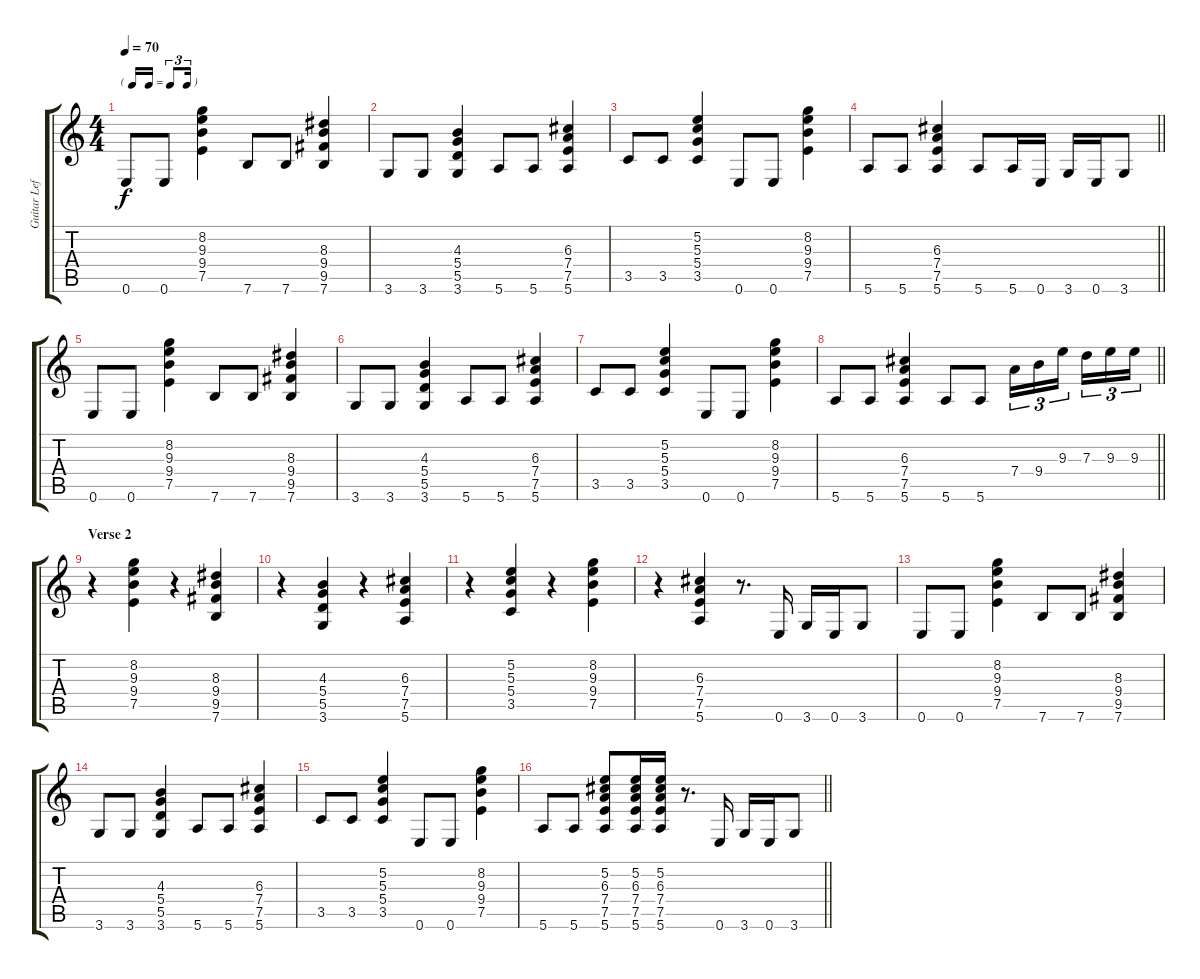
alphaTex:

\track ("Guitar Left" "Guitar Lef") {instrument overdrivenguitar}
\staff {score tabs}
\tuning (E4 B3 G3 D3 A2 E2) {hide}
\ts (4 4)
\tf triplet16th
\tempo 70
\clef g2
\ks c
0.6.8{dy f} 0.6.8 (8.2 9.3 9.4 7.5).4 7.6.8 7.6.8 (8.3 9.4 9.5 7.6).4 |
3.6.8 3.6.8 (4.3 5.4 5.5 3.6).4 5.6.8 5.6.8 (6.3 7.4 7.5 5.6).4 |
3.5.8 3.5.8 (5.2 5.3 5.4 3.5).4 0.6.8 0.6.8 (8.2 9.3 9.4 7.5).4 |
\barLineRight lightlight
5.6.8 5.6.8 (6.3 7.4 7.5 5.6).4 5.6.8 5.6.16 0.6.16 3.6.16 0.6.16 3.6.8 |
0.6.8 0.6.8 (8.2 9.3 9.4 7.5).4 7.6.8 7.6.8 (8.3 9.4 9.5 7.6).4 |
3.6.8 3.6.8 (4.3 5.4 5.5 3.6).4 5.6.8 5.6.8 (6.3 7.4 7.5 5.6).4 |
3.5.8 3.5.8 (5.2 5.3 5.4 3.5).4 0.6.8 0.6.8 (8.2 9.3 9.4 7.5).4 |
\barLineRight lightlight
5.6.8 5.6.8 (6.3 7.4 7.5 5.6).4 5.6.8 5.6.8 7.4.16{tu (3 2)} 9.4.16{tu (3 2)} 9.3.16{tu (3 2) beam splitsecondary} 7.3.16{tu (3 2)} 9.3.16{tu (3 2)} 9.3.16{tu (3 2)} |
\section ("" "Verse 2")
r.4 (8.2 9.3 9.4 7.5).4 r.4 (8.3 9.4 9.5 7.6).4 |
r.4 (4.3 5.4 5.5 3.6).4 r.4 (6.3 7.4 7.5 5.6).4 |
r.4 (5.2 5.3 5.4 3.5).4 r.4 (8.2 9.3 9.4 7.5).4 |
r.4 (6.3 7.4 7.5 5.6).4 r.8{d} 0.6.16 3.6.16 0.6.16 3.6.8 |
0.6.8 0.6.8 (8.2 9.3 9.4 7.5).4 7.6.8 7.6.8 (8.3 9.4 9.5 7.6).4 |
3.6.8 3.6.8 (4.3 5.4 5.5 3.6).4 5.6.8 5.6.8 (6.3 7.4 7.5 5.6).4 |
3.5.8 3.5.8 (5.2 5.3 5.4 3.5).4 0.6.8 0.6.8 (8.2 9.3 9.4 7.5).4 |
\barLineRight lightlight
5.6.8 5.6.8 (5.2 6.3 7.4 7.5 5.6).8 (5.2 6.3 7.4 7.5 5.6).16 (5.2 6.3 7.4 7.5 5.6).16 r.8{d} 0.6.16 3.6.16 0.6.16 3.6.8
